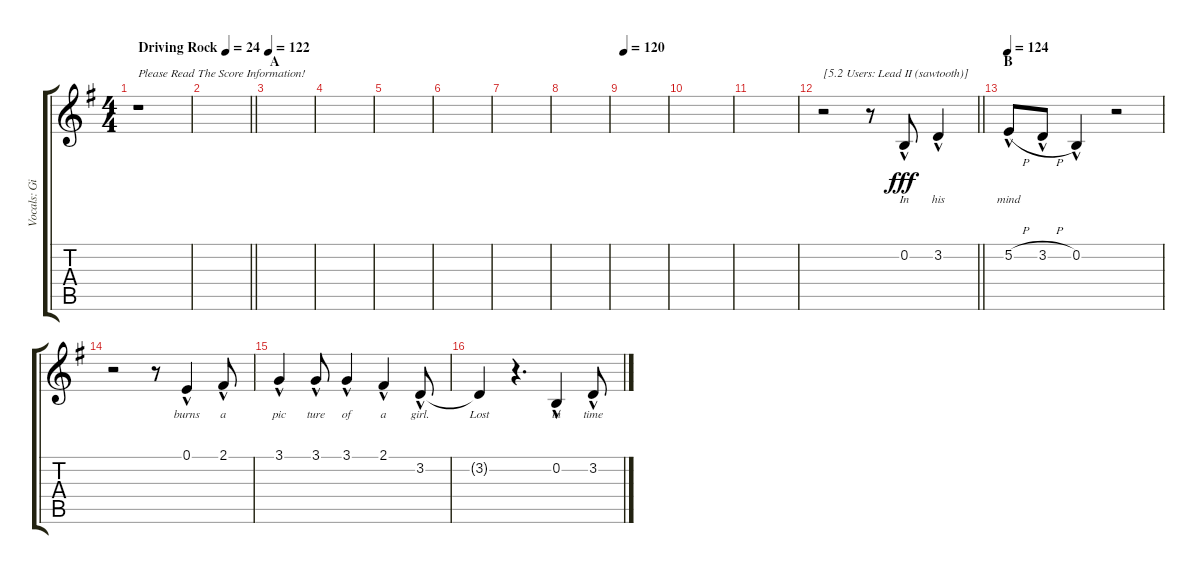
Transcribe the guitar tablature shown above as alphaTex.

\track ("Vocals: Gil" "Vocals: Gi") {instrument lead2sawtooth}
\staff {score tabs}
\tuning (E4 B3 G3 D3 A2 E2) {hide}
\ts (4 4)
\tempo (24 "Driving Rock")
\tempo 124
\tempo (24 "Driving Rock")
\clef g2
\ks g
r.1{txt "Please Read The Score Information!" dy fff instrument lead2sawtooth} |
\barLineRight lightlight
|
\section ("" "A")
\tempo 122
|
|
|
|
|
|
\tempo (120 0.03125)
|
|
|
\barLineRight lightlight
r.2{txt "[5.2 Users: Lead II (sawtooth)]"} r.8 0.2{hac}.8{lyrics (0 "In") lyrics (1 "") lyrics (2 "") lyrics (3 "") lyrics (4 "")} 3.2{hac}.4{lyrics (0 "his") lyrics (1 "") lyrics (2 "") lyrics (3 "") lyrics (4 "")} |
\section ("" "B")
\tempo 124
5.2{h hac}.8{lyrics (0 "mind") lyrics (1 "") lyrics (2 "") lyrics (3 "") lyrics (4 "")} 3.2{h hac}.8{lyrics (0 "") lyrics (1 "") lyrics (2 "") lyrics (3 "") lyrics (4 "")} 0.2{hac}.4{lyrics (0 "") lyrics (1 "") lyrics (2 "") lyrics (3 "") lyrics (4 "")} r.2 |
r.2 r.8 0.1{hac}.4{lyrics (0 "burns") lyrics (1 "") lyrics (2 "") lyrics (3 "") lyrics (4 "")} 2.1{hac}.8{lyrics (0 "a") lyrics (1 "") lyrics (2 "") lyrics (3 "") lyrics (4 "")} |
3.1{hac}.4{lyrics (0 "pic") lyrics (1 "") lyrics (2 "") lyrics (3 "") lyrics (4 "")} 3.1{hac}.8{lyrics (0 "ture") lyrics (1 "") lyrics (2 "") lyrics (3 "") lyrics (4 "")} 3.1{hac}.4{lyrics (0 "of") lyrics (1 "") lyrics (2 "") lyrics (3 "") lyrics (4 "")} 2.1{hac}.4{lyrics (0 "a") lyrics (1 "") lyrics (2 "") lyrics (3 "") lyrics (4 "")} 3.2{hac}.8{lyrics (0 "girl.") lyrics (1 "") lyrics (2 "") lyrics (3 "") lyrics (4 "")} |
3.2{t}.4{lyrics (0 "Lost") lyrics (1 "") lyrics (2 "") lyrics (3 "") lyrics (4 "")} r.4{d} 0.2{hac}.4{lyrics (0 "in") lyrics (1 "") lyrics (2 "") lyrics (3 "") lyrics (4 "")} 3.2{hac}.8{lyrics (0 "time") lyrics (1 "") lyrics (2 "") lyrics (3 "") lyrics (4 "")}
